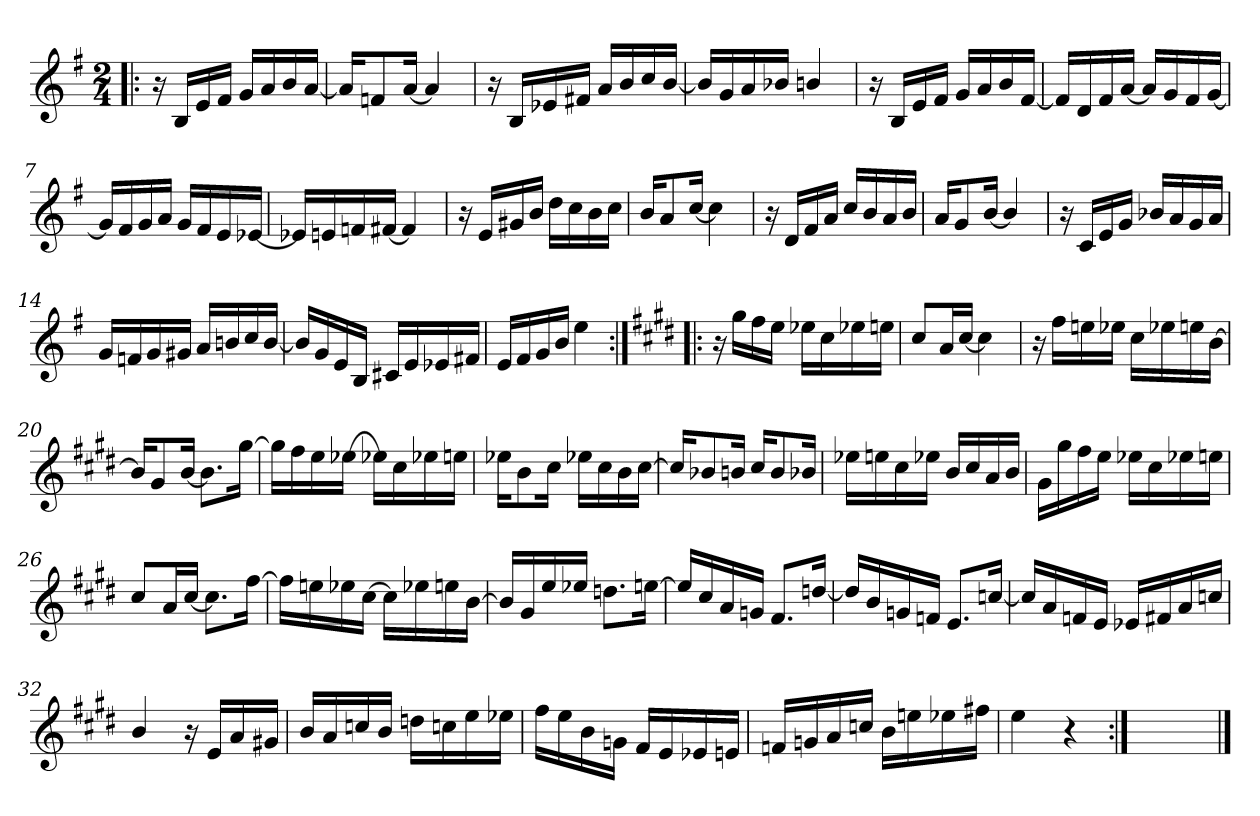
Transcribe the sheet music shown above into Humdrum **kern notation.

**kern
*part1
*staff1
*clefG2
*k[f#]
*G:
*M2/4
=1!|:
16r
16B/LL
16e/
16f#/JJ
16g/LL
16a/
16b/
[16a/JJ
=2
16a/KL]
8fn/
[16a/Jk
4a/]
=3
16r
16B/LL
16e-X/
16f#X/JJ
16a/LL
16b/
16cc/
[16b/JJ
=4
16b/LL]
16g/
16a/
16b-X/JJ
4bn/
!!LO:LB:g=z
=5
16r
16B/LL
16e/
16f#/JJ
16g/LL
16a/
16b/
[16f#/JJ
=6
16f#/LL]
16d/
16f#/
[16a/JJ
16a/LL]
16g/
16f#/
[16g/JJ
=7
16g/LL]
16f#/
16g/
16a/JJ
16g/LL
16f#/
16e/
[16e-X/JJ
=8
16e-X/LL]
16en/
16fn/
[16f#X/JJ
4f#/]
!!LO:LB:g=z
=9
16r
16e/LL
16g#X/
16b/JJ
16dd\LL
16cc\
16b\
16cc\JJ
=10
16b/KL
8a/
[16cc/Jk
4cc\]
=11
16r
16d/LL
16f#/
16a/JJ
16cc/LL
16b/
16a/
16b/JJ
=12
16a/KL
8g/
[16b/Jk
4b/]
!!LO:LB:g=z
=13
16r
16c/LL
16e/
16g/JJ
16b-X/LL
16a/
16g/
16a/JJ
=14
16g/LL
16fn/
16g/
16g#X/JJ
16a/LL
16bn/
16cc/
[16b/JJ
=15
16b/LL]
16g/
16e/
16B/JJ
16c#X/LL
16e/
16e-X/
16f#X/JJ
=16
16e/LL
16f#/
16g/
16b/JJ
4ee\
!!LO:LB:g=z
=17:|!|:
*k[f#c#g#d#]
*E:
16r
16gg#\LL
16ff#\
16ee\JJ
16ee-X\LL
16cc#\
16ee-X\
16een\JJ
=18
8cc#/L
16a/L
[16cc#/JJ
4cc#\]
=19
16r
16ff#\LL
16een\
16ee-X\JJ
16cc#\LL
16ee-X\
16een\
[16b\JJ
=20
16b/KL]
8g#/
[16b/Jk
8.b\L]
[16gg#\Jk
!!LO:LB:g=z
=21
16gg#\LL]
16ff#\
16ee\
[16ee-X\JJ
16ee-X\LL]
16cc#\
16ee-X\
16een\JJ
=22
16ee-X\KL
8b\
16cc#\Jk
16ee-X\LL
16cc#\
16b\
[16cc#\JJ
=23
16cc#/KL]
8b-X/
16bn/Jk
16cc#/KL
8b/
16b-X/Jk
=24
16ee-X\LL
16een\
16cc#\
16ee-X\JJ
16b/LL
16cc#/
16a/
16b/JJ
!!LO:LB:g=z
=25
16g#\LL
16gg#\
16ff#\
16ee\JJ
16ee-X\LL
16cc#\
16ee-X\
16een\JJ
=26
8cc#/L
16a/L
[16cc#/JJ
8.cc#\L]
[16ff#\Jk
=27
16ff#\LL]
16een\
16ee-X\
[16cc#\JJ
16cc#\LL]
16ee-X\
16een\
[16b\JJ
=28
16b/LL]
16g#/
16ee/
16ee-X/JJ
8.ddn\L
[16een\Jk
!!LO:LB:g=z
=29
16ee/LL]
16cc#/
16a/
16gn/JJ
8.f#/L
[16ddn/Jk
=30
16ddn/LL]
16b/
16gn/
16fn/JJ
8.e/L
[16ccn/Jk
=31
16ccn/LL]
16a/
16fn/
16e/JJ
16e-X/LL
16f#X/
16a/
16ccn/JJ
=32
4b/
16r
16e/LL
16a/
16g#X/JJ
!!LO:LB:g=z
=33
16b/LL
16a/
16ccn/
16b/JJ
16ddn\LL
16ccn\
16ee\
16ee-X\JJ
=34
16ff#\LL
16ee\
16b\
16gn\JJ
16f#/LL
16e/
16e-X/
16en/JJ
=35
16fn/LL
16gn/
16a/
16ccn/JJ
16b\LL
16een\
16ee-X\
16ff#X\JJ
=36
4ee\
4r
=37:|!
2ryy
==
*-
